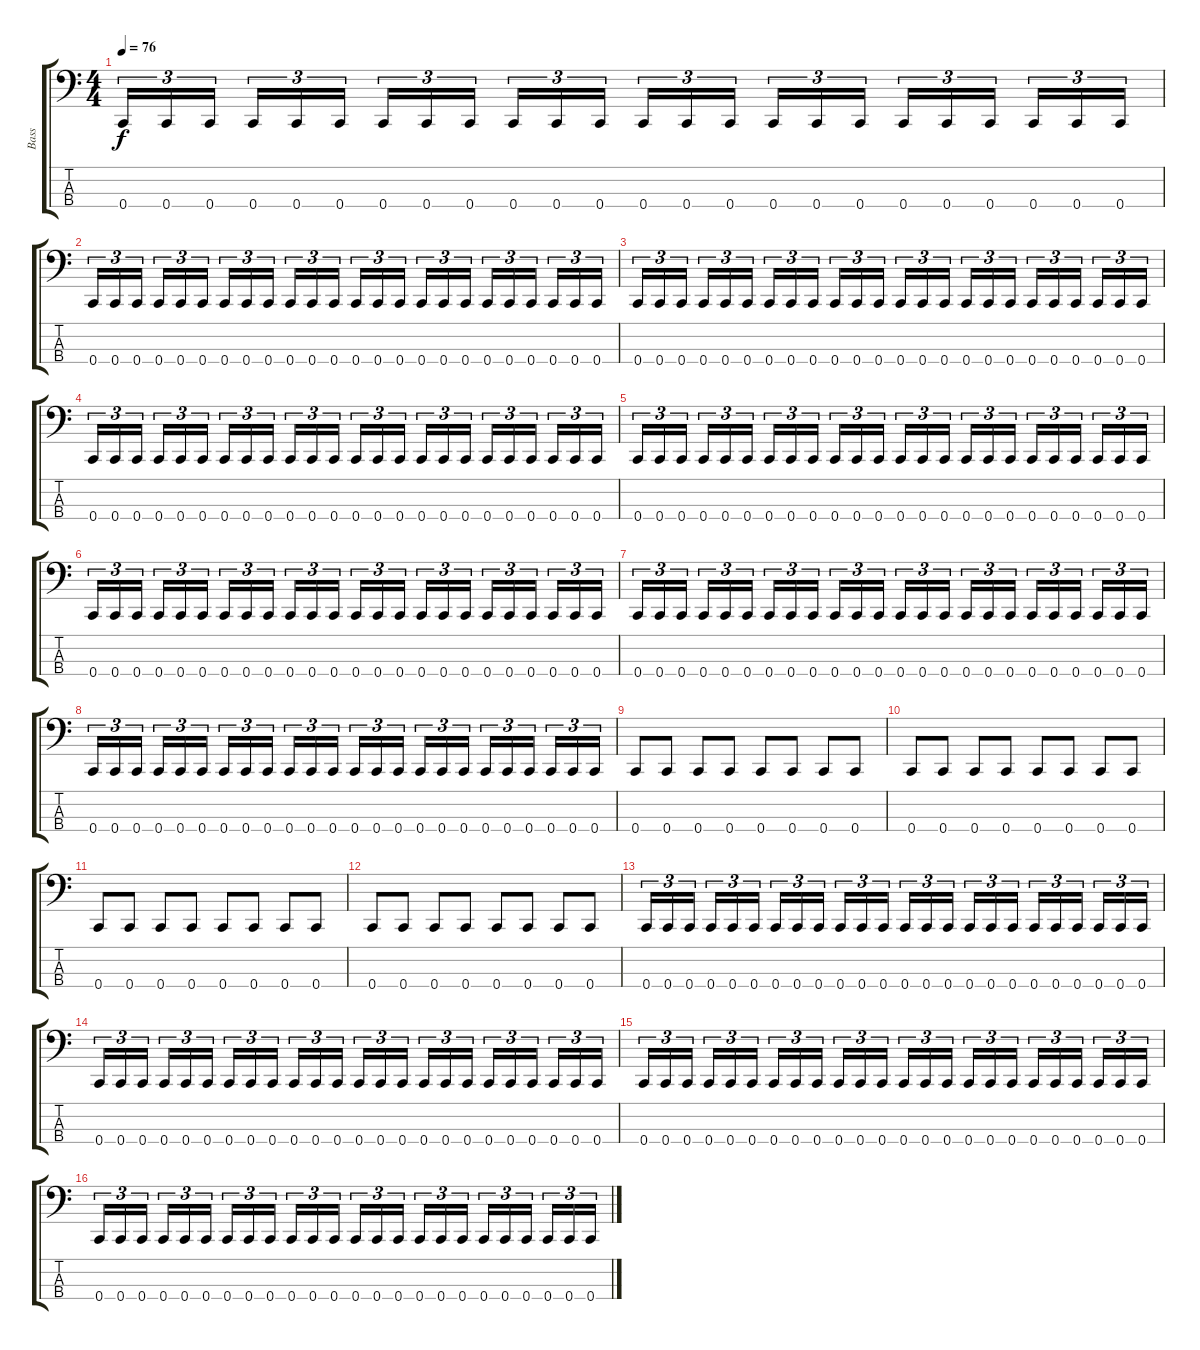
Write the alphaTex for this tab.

\track ("Bass" "Bass") {instrument electricbassfinger}
\staff {score tabs}
\tuning (Eb2 Bb1 F1 C1) {hide}
\ts (4 4)
\tempo 76
\clef f4
\ks c
0.4.16{tu (3 2) dy f} 0.4.16{tu (3 2)} 0.4.16{tu (3 2) beam splitsecondary} 0.4.16{tu (3 2)} 0.4.16{tu (3 2)} 0.4.16{tu (3 2)} 0.4.16{tu (3 2)} 0.4.16{tu (3 2)} 0.4.16{tu (3 2) beam splitsecondary} 0.4.16{tu (3 2)} 0.4.16{tu (3 2)} 0.4.16{tu (3 2)} 0.4.16{tu (3 2)} 0.4.16{tu (3 2)} 0.4.16{tu (3 2) beam splitsecondary} 0.4.16{tu (3 2)} 0.4.16{tu (3 2)} 0.4.16{tu (3 2)} 0.4.16{tu (3 2)} 0.4.16{tu (3 2)} 0.4.16{tu (3 2) beam splitsecondary} 0.4.16{tu (3 2)} 0.4.16{tu (3 2)} 0.4.16{tu (3 2)} |
0.4.16{tu (3 2)} 0.4.16{tu (3 2)} 0.4.16{tu (3 2) beam splitsecondary} 0.4.16{tu (3 2)} 0.4.16{tu (3 2)} 0.4.16{tu (3 2)} 0.4.16{tu (3 2)} 0.4.16{tu (3 2)} 0.4.16{tu (3 2) beam splitsecondary} 0.4.16{tu (3 2)} 0.4.16{tu (3 2)} 0.4.16{tu (3 2)} 0.4.16{tu (3 2)} 0.4.16{tu (3 2)} 0.4.16{tu (3 2) beam splitsecondary} 0.4.16{tu (3 2)} 0.4.16{tu (3 2)} 0.4.16{tu (3 2)} 0.4.16{tu (3 2)} 0.4.16{tu (3 2)} 0.4.16{tu (3 2) beam splitsecondary} 0.4.16{tu (3 2)} 0.4.16{tu (3 2)} 0.4.16{tu (3 2)} |
0.4.16{tu (3 2)} 0.4.16{tu (3 2)} 0.4.16{tu (3 2) beam splitsecondary} 0.4.16{tu (3 2)} 0.4.16{tu (3 2)} 0.4.16{tu (3 2)} 0.4.16{tu (3 2)} 0.4.16{tu (3 2)} 0.4.16{tu (3 2) beam splitsecondary} 0.4.16{tu (3 2)} 0.4.16{tu (3 2)} 0.4.16{tu (3 2)} 0.4.16{tu (3 2)} 0.4.16{tu (3 2)} 0.4.16{tu (3 2) beam splitsecondary} 0.4.16{tu (3 2)} 0.4.16{tu (3 2)} 0.4.16{tu (3 2)} 0.4.16{tu (3 2)} 0.4.16{tu (3 2)} 0.4.16{tu (3 2) beam splitsecondary} 0.4.16{tu (3 2)} 0.4.16{tu (3 2)} 0.4.16{tu (3 2)} |
0.4.16{tu (3 2)} 0.4.16{tu (3 2)} 0.4.16{tu (3 2) beam splitsecondary} 0.4.16{tu (3 2)} 0.4.16{tu (3 2)} 0.4.16{tu (3 2)} 0.4.16{tu (3 2)} 0.4.16{tu (3 2)} 0.4.16{tu (3 2) beam splitsecondary} 0.4.16{tu (3 2)} 0.4.16{tu (3 2)} 0.4.16{tu (3 2)} 0.4.16{tu (3 2)} 0.4.16{tu (3 2)} 0.4.16{tu (3 2) beam splitsecondary} 0.4.16{tu (3 2)} 0.4.16{tu (3 2)} 0.4.16{tu (3 2)} 0.4.16{tu (3 2)} 0.4.16{tu (3 2)} 0.4.16{tu (3 2) beam splitsecondary} 0.4.16{tu (3 2)} 0.4.16{tu (3 2)} 0.4.16{tu (3 2)} |
0.4.16{tu (3 2)} 0.4.16{tu (3 2)} 0.4.16{tu (3 2) beam splitsecondary} 0.4.16{tu (3 2)} 0.4.16{tu (3 2)} 0.4.16{tu (3 2)} 0.4.16{tu (3 2)} 0.4.16{tu (3 2)} 0.4.16{tu (3 2) beam splitsecondary} 0.4.16{tu (3 2)} 0.4.16{tu (3 2)} 0.4.16{tu (3 2)} 0.4.16{tu (3 2)} 0.4.16{tu (3 2)} 0.4.16{tu (3 2) beam splitsecondary} 0.4.16{tu (3 2)} 0.4.16{tu (3 2)} 0.4.16{tu (3 2)} 0.4.16{tu (3 2)} 0.4.16{tu (3 2)} 0.4.16{tu (3 2) beam splitsecondary} 0.4.16{tu (3 2)} 0.4.16{tu (3 2)} 0.4.16{tu (3 2)} |
0.4.16{tu (3 2)} 0.4.16{tu (3 2)} 0.4.16{tu (3 2) beam splitsecondary} 0.4.16{tu (3 2)} 0.4.16{tu (3 2)} 0.4.16{tu (3 2)} 0.4.16{tu (3 2)} 0.4.16{tu (3 2)} 0.4.16{tu (3 2) beam splitsecondary} 0.4.16{tu (3 2)} 0.4.16{tu (3 2)} 0.4.16{tu (3 2)} 0.4.16{tu (3 2)} 0.4.16{tu (3 2)} 0.4.16{tu (3 2) beam splitsecondary} 0.4.16{tu (3 2)} 0.4.16{tu (3 2)} 0.4.16{tu (3 2)} 0.4.16{tu (3 2)} 0.4.16{tu (3 2)} 0.4.16{tu (3 2) beam splitsecondary} 0.4.16{tu (3 2)} 0.4.16{tu (3 2)} 0.4.16{tu (3 2)} |
0.4.16{tu (3 2)} 0.4.16{tu (3 2)} 0.4.16{tu (3 2) beam splitsecondary} 0.4.16{tu (3 2)} 0.4.16{tu (3 2)} 0.4.16{tu (3 2)} 0.4.16{tu (3 2)} 0.4.16{tu (3 2)} 0.4.16{tu (3 2) beam splitsecondary} 0.4.16{tu (3 2)} 0.4.16{tu (3 2)} 0.4.16{tu (3 2)} 0.4.16{tu (3 2)} 0.4.16{tu (3 2)} 0.4.16{tu (3 2) beam splitsecondary} 0.4.16{tu (3 2)} 0.4.16{tu (3 2)} 0.4.16{tu (3 2)} 0.4.16{tu (3 2)} 0.4.16{tu (3 2)} 0.4.16{tu (3 2) beam splitsecondary} 0.4.16{tu (3 2)} 0.4.16{tu (3 2)} 0.4.16{tu (3 2)} |
0.4.16{tu (3 2)} 0.4.16{tu (3 2)} 0.4.16{tu (3 2) beam splitsecondary} 0.4.16{tu (3 2)} 0.4.16{tu (3 2)} 0.4.16{tu (3 2)} 0.4.16{tu (3 2)} 0.4.16{tu (3 2)} 0.4.16{tu (3 2) beam splitsecondary} 0.4.16{tu (3 2)} 0.4.16{tu (3 2)} 0.4.16{tu (3 2)} 0.4.16{tu (3 2)} 0.4.16{tu (3 2)} 0.4.16{tu (3 2) beam splitsecondary} 0.4.16{tu (3 2)} 0.4.16{tu (3 2)} 0.4.16{tu (3 2)} 0.4.16{tu (3 2)} 0.4.16{tu (3 2)} 0.4.16{tu (3 2) beam splitsecondary} 0.4.16{tu (3 2)} 0.4.16{tu (3 2)} 0.4.16{tu (3 2)} |
0.4.8 0.4.8 0.4.8 0.4.8 0.4.8 0.4.8 0.4.8 0.4.8 |
0.4.8 0.4.8 0.4.8 0.4.8 0.4.8 0.4.8 0.4.8 0.4.8 |
0.4.8 0.4.8 0.4.8 0.4.8 0.4.8 0.4.8 0.4.8 0.4.8 |
0.4.8 0.4.8 0.4.8 0.4.8 0.4.8 0.4.8 0.4.8 0.4.8 |
0.4.16{tu (3 2)} 0.4.16{tu (3 2)} 0.4.16{tu (3 2) beam splitsecondary} 0.4.16{tu (3 2)} 0.4.16{tu (3 2)} 0.4.16{tu (3 2)} 0.4.16{tu (3 2)} 0.4.16{tu (3 2)} 0.4.16{tu (3 2) beam splitsecondary} 0.4.16{tu (3 2)} 0.4.16{tu (3 2)} 0.4.16{tu (3 2)} 0.4.16{tu (3 2)} 0.4.16{tu (3 2)} 0.4.16{tu (3 2) beam splitsecondary} 0.4.16{tu (3 2)} 0.4.16{tu (3 2)} 0.4.16{tu (3 2)} 0.4.16{tu (3 2)} 0.4.16{tu (3 2)} 0.4.16{tu (3 2) beam splitsecondary} 0.4.16{tu (3 2)} 0.4.16{tu (3 2)} 0.4.16{tu (3 2)} |
0.4.16{tu (3 2)} 0.4.16{tu (3 2)} 0.4.16{tu (3 2) beam splitsecondary} 0.4.16{tu (3 2)} 0.4.16{tu (3 2)} 0.4.16{tu (3 2)} 0.4.16{tu (3 2)} 0.4.16{tu (3 2)} 0.4.16{tu (3 2) beam splitsecondary} 0.4.16{tu (3 2)} 0.4.16{tu (3 2)} 0.4.16{tu (3 2)} 0.4.16{tu (3 2)} 0.4.16{tu (3 2)} 0.4.16{tu (3 2) beam splitsecondary} 0.4.16{tu (3 2)} 0.4.16{tu (3 2)} 0.4.16{tu (3 2)} 0.4.16{tu (3 2)} 0.4.16{tu (3 2)} 0.4.16{tu (3 2) beam splitsecondary} 0.4.16{tu (3 2)} 0.4.16{tu (3 2)} 0.4.16{tu (3 2)} |
0.4.16{tu (3 2)} 0.4.16{tu (3 2)} 0.4.16{tu (3 2) beam splitsecondary} 0.4.16{tu (3 2)} 0.4.16{tu (3 2)} 0.4.16{tu (3 2)} 0.4.16{tu (3 2)} 0.4.16{tu (3 2)} 0.4.16{tu (3 2) beam splitsecondary} 0.4.16{tu (3 2)} 0.4.16{tu (3 2)} 0.4.16{tu (3 2)} 0.4.16{tu (3 2)} 0.4.16{tu (3 2)} 0.4.16{tu (3 2) beam splitsecondary} 0.4.16{tu (3 2)} 0.4.16{tu (3 2)} 0.4.16{tu (3 2)} 0.4.16{tu (3 2)} 0.4.16{tu (3 2)} 0.4.16{tu (3 2) beam splitsecondary} 0.4.16{tu (3 2)} 0.4.16{tu (3 2)} 0.4.16{tu (3 2)} |
0.4.16{tu (3 2)} 0.4.16{tu (3 2)} 0.4.16{tu (3 2) beam splitsecondary} 0.4.16{tu (3 2)} 0.4.16{tu (3 2)} 0.4.16{tu (3 2)} 0.4.16{tu (3 2)} 0.4.16{tu (3 2)} 0.4.16{tu (3 2) beam splitsecondary} 0.4.16{tu (3 2)} 0.4.16{tu (3 2)} 0.4.16{tu (3 2)} 0.4.16{tu (3 2)} 0.4.16{tu (3 2)} 0.4.16{tu (3 2) beam splitsecondary} 0.4.16{tu (3 2)} 0.4.16{tu (3 2)} 0.4.16{tu (3 2)} 0.4.16{tu (3 2)} 0.4.16{tu (3 2)} 0.4.16{tu (3 2) beam splitsecondary} 0.4.16{tu (3 2)} 0.4.16{tu (3 2)} 0.4.16{tu (3 2)}
